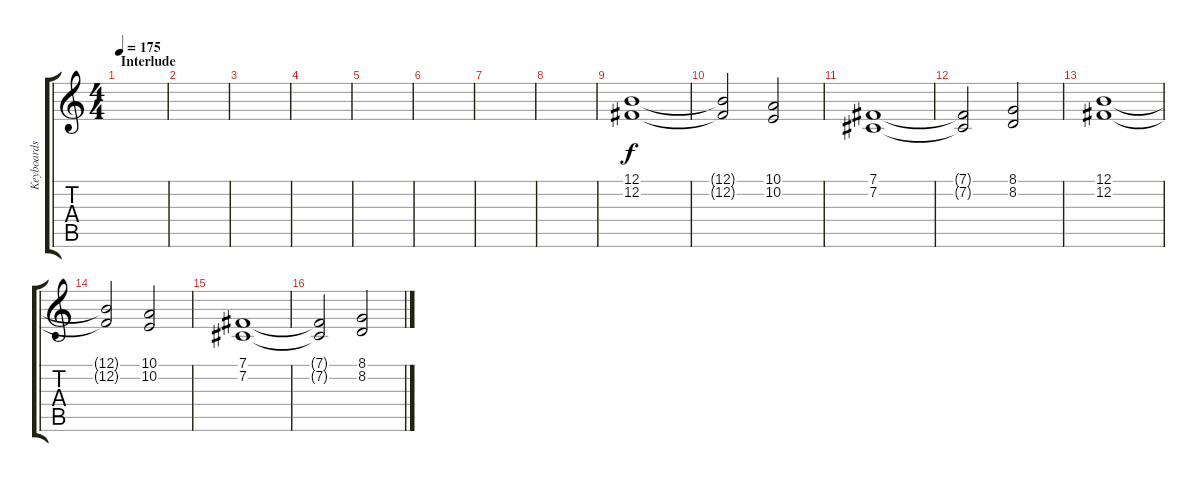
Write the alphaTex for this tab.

\track ("Keyboards / Dan" "Keyboards ") {instrument choiraahs}
\staff {score tabs}
\tuning (B3 Gb3 D3 A2 E2 B1) {hide}
\ts (4 4)
\section ("" "Interlude")
\tempo 175
\clef g2
\ks c
|
|
|
|
|
|
|
|
(12.1 12.2).1 |
(12.1{t} 12.2{t}).2 (10.1 10.2).2 |
(7.1 7.2).1 |
(7.1{t} 7.2{t}).2 (8.1 8.2).2 |
(12.1 12.2).1 |
(12.1{t} 12.2{t}).2 (10.1 10.2).2 |
(7.1 7.2).1 |
(7.1{t} 7.2{t}).2 (8.1 8.2).2
